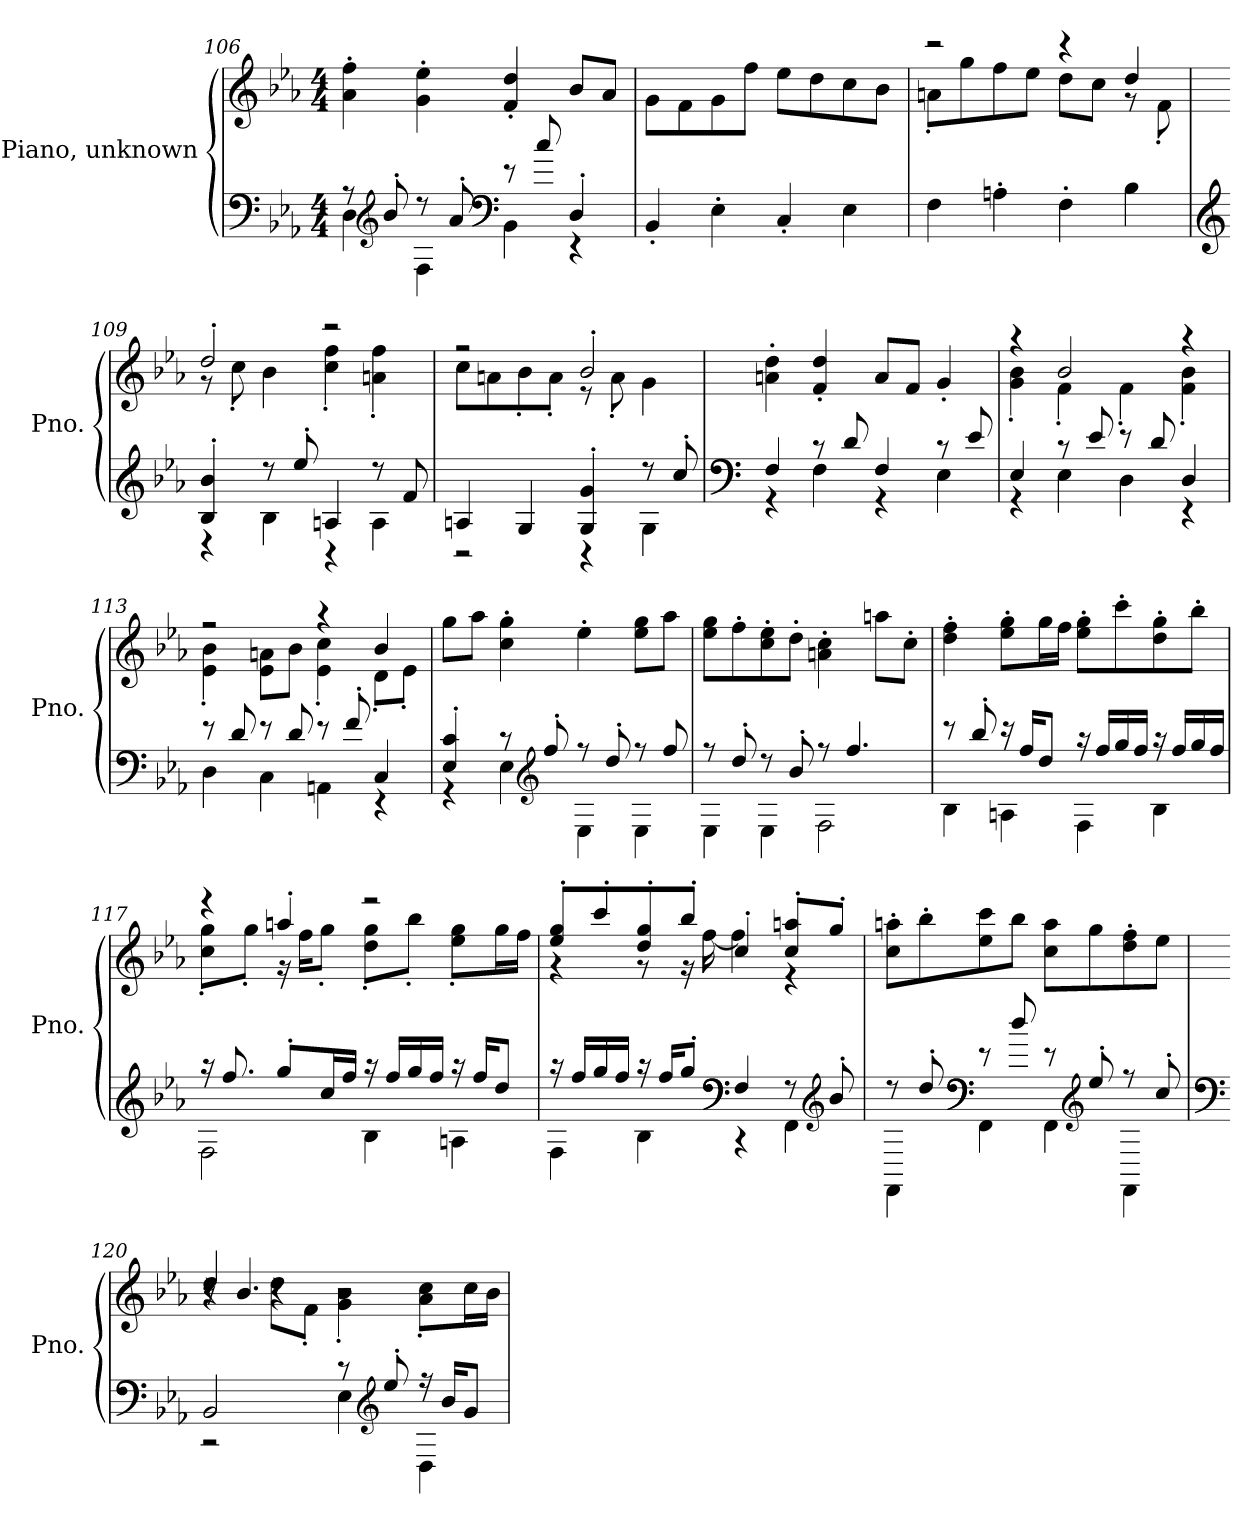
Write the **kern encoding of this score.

**kern	**kern
*part1	*part1
*staff2	*staff1
*I"Piano, unknown	*
*I'Pno.	*
*clefF4	*clefG2
*k[b-e-a-]	*k[b-e-a-]
*M4/4	*M4/4
=106	=106
*^	*
8r	4D\	4a-\' 4ff\'
*clefG2	*	*
8b-'/	.	.
8r	4F\	4g\' 4ee-\'
8a-'/	.	.
*clefF4	*	*
8r	4BB-\	4f/' 4dd/'
8cc/	.	.
4D'/	4r	8b-/L
.	.	8a-/J
*v	*v	*
=107	=107
4BB-'/	8g\L
.	8f\
4E-'\	8g\
.	8ff\J
4C'/	8ee-\L
.	8dd\
4E-\	8cc\
.	8b-\J
=108	=108
*	*^
4F\	2r	8an'\L
.	.	8gg\
4An'\	.	8ff\
.	.	8ee-\J
4F'\	4r	8dd\L
.	.	8cc\J
4B-\	4dd/	8r
.	.	8f'\
!!LO:LB:g=z	!!
=109	=109	=109
*clefG2	*	*
*^	*	*
4B-/' 4b-/'	4r	2dd'/	8r
.	.	.	8cc'\
8r	4B-\	.	4b-\
8ee-'/	.	.	.
4An/	4r	2r	4cc\' 4ff\'
8r	4A\	.	4an\' 4ff\'
8f/	.	.	.
=110	=110	=110	=110
4An/	2r	2r	8cc\L
.	.	.	8an\
4G/	.	.	8b-'\
.	.	.	8a'\J
4G/' 4g/'	4r	2b-'/	8r
.	.	.	8a'\
8r	4G\	.	4g\
8cc'/	.	.	.
*	*	*v	*v
=111	=111	=111
*clefF4	*	*
4F/	4r	4an\' 4dd\'
8r	4F\	4f/' 4dd/'
8d/	.	.
4F/	4r	8a/L
.	.	8f/J
8r	4E-\	4g'/
8e-/	.	.
=112	=112	=112
*	*	*^
4E-/	4r	4r	4g\' 4b-\'
8r	4E-\	2b-/	4f'\
8e-/	.	.	.
8r	4D\	.	4f'\
8d/	.	.	.
4D/	4r	4r	4f\' 4b-\'
!!LO:PB:g=z	!!
=113	=113	=113	=113
8r	4D\	2r	4e-\' 4b-\'
8d/	.	.	.
8r	4C\	.	8e-\ 8an\L
8d/	.	.	8b-\J
8r	4AAn\	4r	4e-\' 4cc\'
8f'/	.	.	.
4C/	4r	4b-/	8d'\L
.	.	.	8e-'\J
*	*	*v	*v
=114	=114	=114
4E-/' 4c/'	4r	8gg\L
.	.	8aa-\J
8r	4E-\	4cc\' 4gg\'
*clefG2	*	*
8ff'/	.	.
8r	4E-\	4ee-'\
8dd'/	.	.
8r	4E-\	8ee-\ 8gg\L
8ff/	.	8aa-\J
=115	=115	=115
8r	4E-\	8ee-\ 8gg\L
8dd'/	.	8ff'\
8r	4E-\	8cc\' 8ee-\'
8b-'/	.	8dd'\J
8r	2F\	4an\' 4cc\'
4.ff/	.	.
.	.	8aan\L
.	.	8cc'\J
!!LO:LB:g=z
=116	=116	=116
8r	4B-\	4dd\' 4ff\'
8bb-'/	.	.
16r	4An\	8ee-\' 8gg\'L
16ff/KL	.	.
8dd/J	.	16gg\L
.	.	16ff\JJ
16r	4F\	8ee-\' 8gg\'L
16ff/LL	.	.
16gg/	.	8ccc'\
16ff/JJ	.	.
16r	4B-\	8dd\' 8gg\'
16ff/LL	.	.
16gg/	.	8bb-'\J
16ff/JJ	.	.
=117	=117	=117
*	*	*^
16r	2F\	4r	8cc\' 8gg\'L
8.ff/	.	.	.
.	.	.	8gg'\J
8gg'/L	.	4aan'/	16r
.	.	.	16ff\KL
16cc/L	.	.	8gg'\J
16ff/JJ	.	.	.
16r	4B-\	2r	8dd\' 8gg\'L
16ff/LL	.	.	.
16gg/	.	.	8bb-'\J
16ff/JJ	.	.	.
16r	4An\	.	8ee-\' 8gg\'L
16ff/KL	.	.	.
8dd/J	.	.	16gg\L
.	.	.	16ff\JJ
!!LO:LB:g=z	!!
=118	=118	=118	=118
16r	4F\	8ee-/' 8gg/'L	4r
16ff/LL	.	.	.
16gg/	.	8ccc'/	.
16ff/JJ	.	.	.
16r	4B-\	8dd/' 8gg/'	8r
16ff/KL	.	.	.
8gg'/J	.	8bb-'/J	16r
.	.	.	[16ff\
*clefF4	*	*	*
4F/	4r	4cc'/	4ff\]
8r	4FF\	8cc/' 8aan/'L	4r
*clefG2	*	*	*
8b-'/	.	8gg'/J	.
*	*	*v	*v
=119	=119	=119
8r	4FF\	8cc\' 8aan\'L
8dd'/	.	8bb-'\
*clefF4	*	*
8r	4FF\	8ee-\ 8ccc\
8dd/	.	8bb-\J
8r	4FF\	8cc\ 8aa\L
*clefG2	*	*
8ee-'/	.	8gg\
8r	4FF\	8dd\' 8ff\'
8cc'/	.	8ee-\J
=120	=120	=120
*clefF4	*	*
*	*	*^
*	*	*	*^
2BB-/	2r	4dd/	4r	8r
.	.	.	.	4.b-/
.	.	4r	8dd\L	.
.	.	.	8f'\J	.
8r	4E-\	2r	4g\' 4b-\'	2r
*clefG2	*	*	*	*
8ee-'/	.	.	.	.
16r	4D\	.	8a-\' 8cc\'L	.
16b-/KL	.	.	.	.
8g/J	.	.	16cc\L	.
.	.	.	16b-\JJ	.
*v	*v	*	*	*
*	*v	*v	*v
=	=
*-	*-
